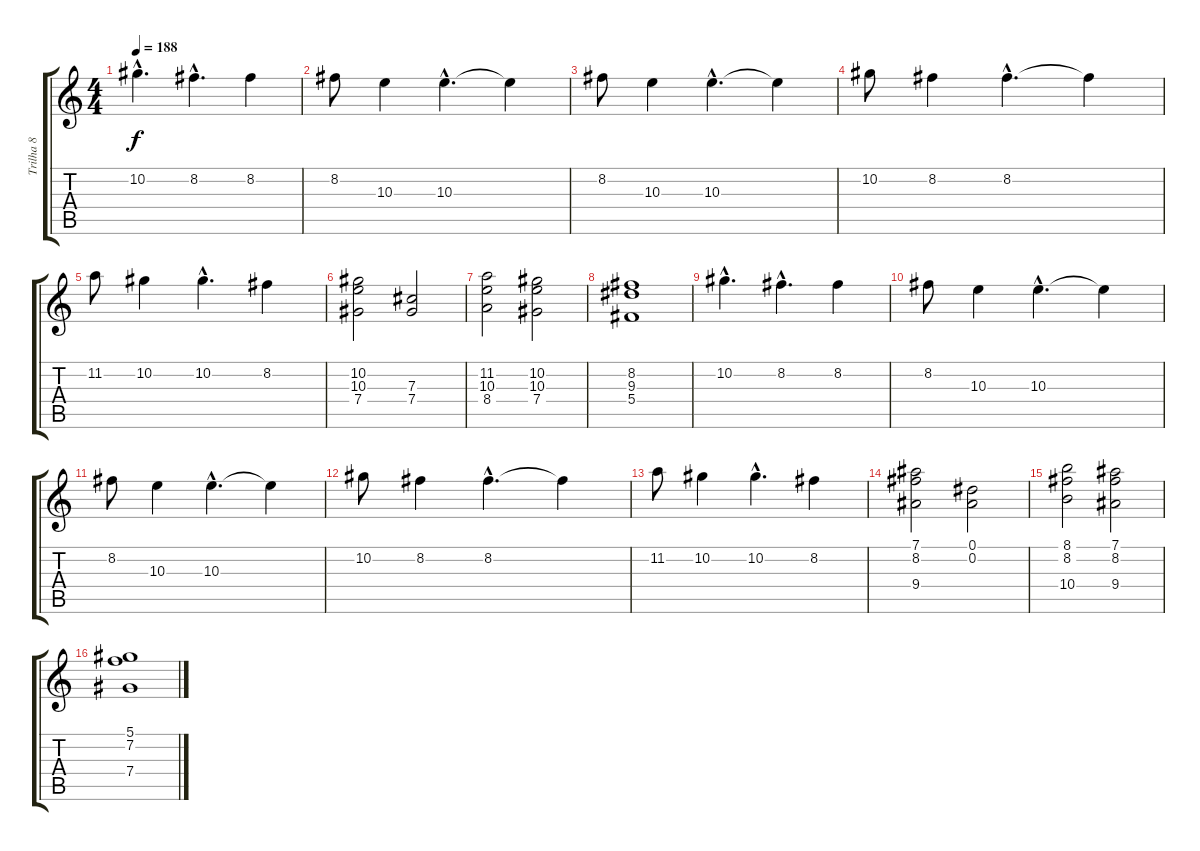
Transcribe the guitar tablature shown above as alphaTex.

\track ("Trilha 8" "Trilha 8") {instrument fretlessbass}
\staff {score tabs}
\tuning (Eb4 Bb3 Gb3 Db3 Ab2 Eb2) {hide}
\ts (4 4)
\tempo 188
\clef g2
\ks c
10.2{hac}.4{d dy f} 8.2{hac}.4{d} 8.2.4 |
8.2.8 10.3.4 10.3{hac}.4{d} 10.3{t}.4 |
8.2.8 10.3.4 10.3{hac}.4{d} 10.3{t}.4 |
10.2.8 8.2.4 8.2{hac}.4{d} 8.2{t}.4 |
11.2.8 10.2.4 10.2{hac}.4{d} 8.2.4 |
(10.2 10.3 7.4).2 (7.3 7.4).2 |
(11.2 10.3 8.4).2 (10.2 10.3 7.4).2 |
(8.2 9.3 5.4).1 |
10.2{hac}.4{d} 8.2{hac}.4{d} 8.2.4 |
8.2.8 10.3.4 10.3{hac}.4{d} 10.3{t}.4 |
8.2.8 10.3.4 10.3{hac}.4{d} 10.3{t}.4 |
10.2.8 8.2.4 8.2{hac}.4{d} 8.2{t}.4 |
11.2.8 10.2.4 10.2{hac}.4{d} 8.2.4 |
(7.1 8.2 9.4).2 (0.1 0.2).2 |
(8.1 8.2 10.4).2 (7.1 8.2 9.4).2 |
(5.1 7.2 7.4).1
